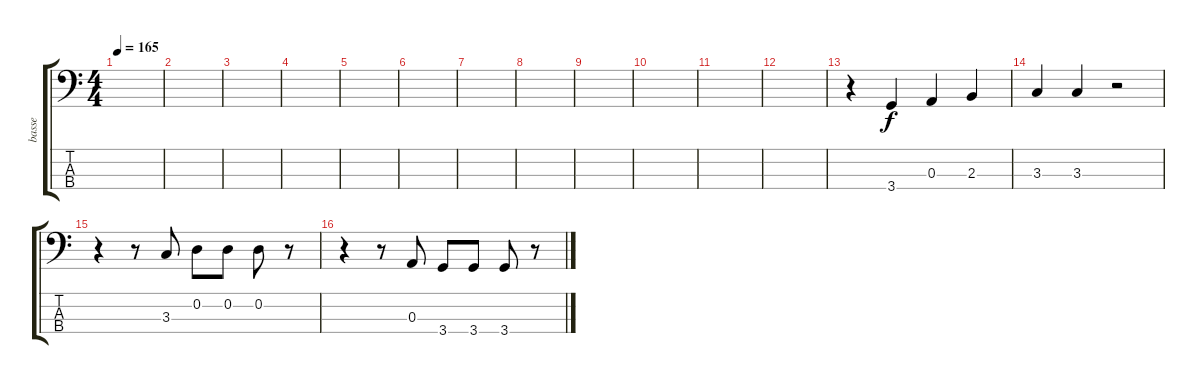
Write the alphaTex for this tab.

\track ("basse" "basse") {instrument electricbassfinger}
\staff {score tabs}
\tuning (G2 D2 A1 E1) {hide}
\ts (4 4)
\tempo 165
\clef f4
\ks c
|
|
|
|
|
|
|
|
|
|
|
|
r.4 3.4.4 0.3.4 2.3.4 |
3.3.4 3.3.4 r.2 |
r.4 r.8 3.3.8 0.2.8 0.2.8 0.2.8 r.8 |
r.4 r.8 0.3.8 3.4.8 3.4.8 3.4.8 r.8
